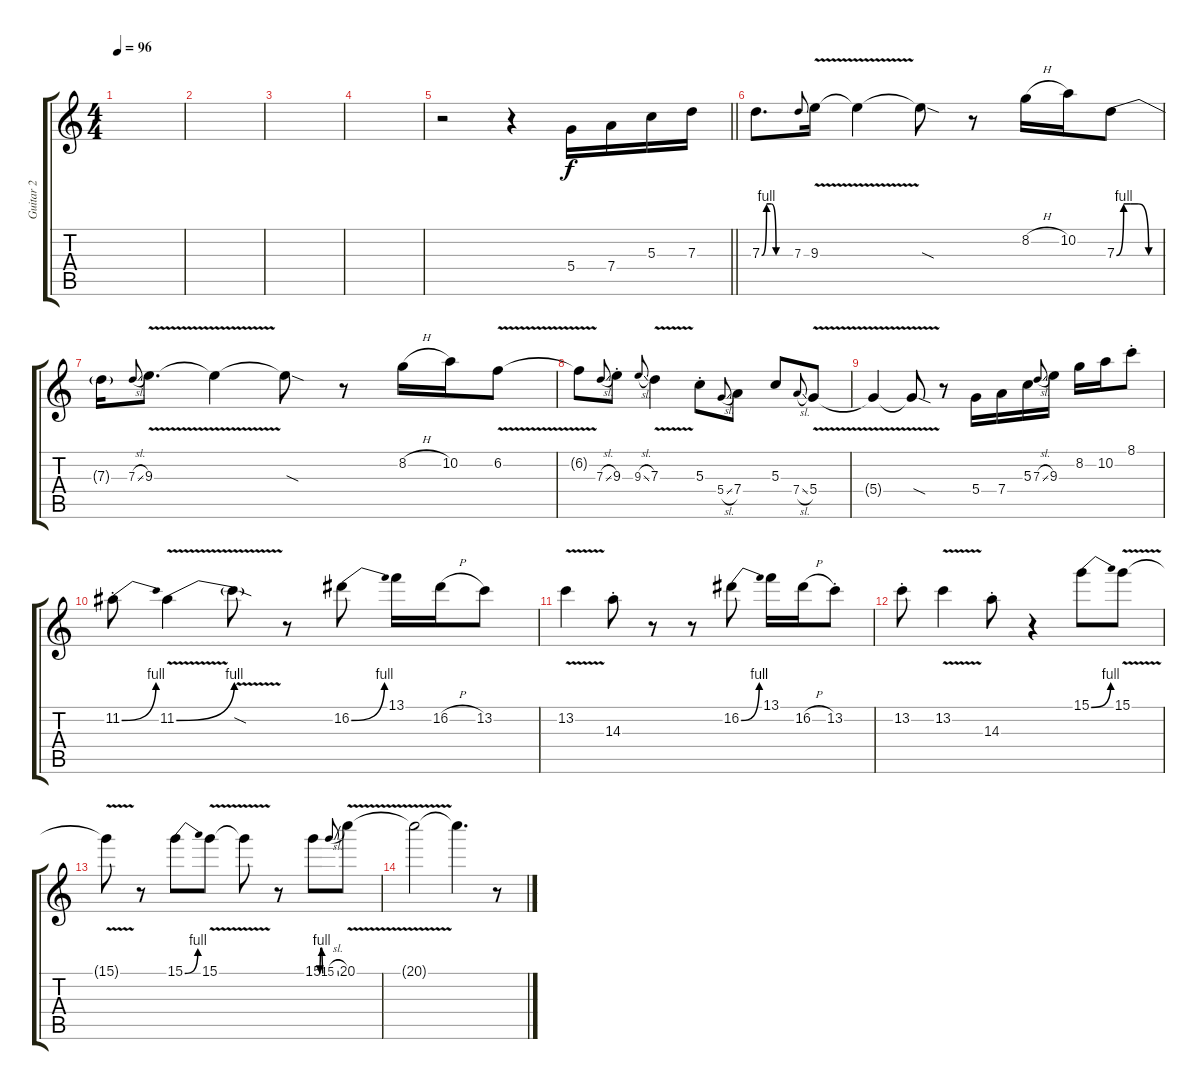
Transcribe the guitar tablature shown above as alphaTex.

\track ("Guitar 2" "Guitar 2") {instrument electricguitarjazz}
\staff {score tabs}
\tuning (E4 B3 G3 D3 A2 E2) {hide}
\ts (4 4)
\tempo 96
\clef g2
\ks c
|
|
|
|
\barLineRight lightlight
r.2 r.4 5.4.16{volume 16} 7.4.16 5.3.16 7.3.16 |
7.3{be (custom 0 0 10 4 20 4 30 0 60 0)}.8{d} 7.3.8{gr onbeat} 9.3{v}.16 9.3{t}.4 9.3{sod t}.8 r.8 8.2{h}.16 10.2.16 7.3{be (custom 0 0 10 4 20 4 30 4 45 0 60 0)}.8 |
7.3{t}.16 7.3{sl}.8{gr onbeat} 9.3{v}.8{d} 9.3{t}.4 9.3{sod t}.8 r.8 8.2{h}.16 10.2.16 6.2{v}.8 |
6.2{t}.8 7.3{sl}.8{gr onbeat} 9.3{st}.8 9.3{sl}.8{gr onbeat} 7.3{v}.4 5.3{st}.8 5.4{sl}.8{gr onbeat} 7.4.8 5.3.8 7.4{sl}.8{gr onbeat} 5.4{v}.8 |
5.4{v t}.4 5.4{v sod t}.8 r.8 5.4.16 7.4.16 5.3.16 7.3{sl}.8{gr onbeat} 9.3.16 8.2.16 10.2.16 8.1{st}.8 |
11.2{be (bend 0 0 60 4) st}.8 11.2{be (bend 0 0 60 4) v}.4 11.2{v sod t}.8 r.8 16.2{be (bend 0 0 60 4)}.8 13.1.16 16.2{h}.16 13.2.8 |
13.2{v}.4 14.3{st}.8 r.8 r.8 16.2{be (bend 0 0 60 4)}.8 13.1.16 16.2{h}.16 13.2{st}.8 |
13.2{st}.8 13.2{v}.4 14.3{st}.8 r.4 15.1{be (bend 0 0 60 4)}.8 15.1{v}.8 |
15.1{t}.8 r.8 15.1{be (bend 0 0 60 4)}.8 15.1{v}.8 15.1{t}.8 r.8 15.1{be (custom 0 0 10 4 20 4 30 0 60 0)}.8 15.1{sl}.8{gr onbeat} 20.1{v}.8 |
20.1{t}.2 20.1{t}.4{d} r.8
